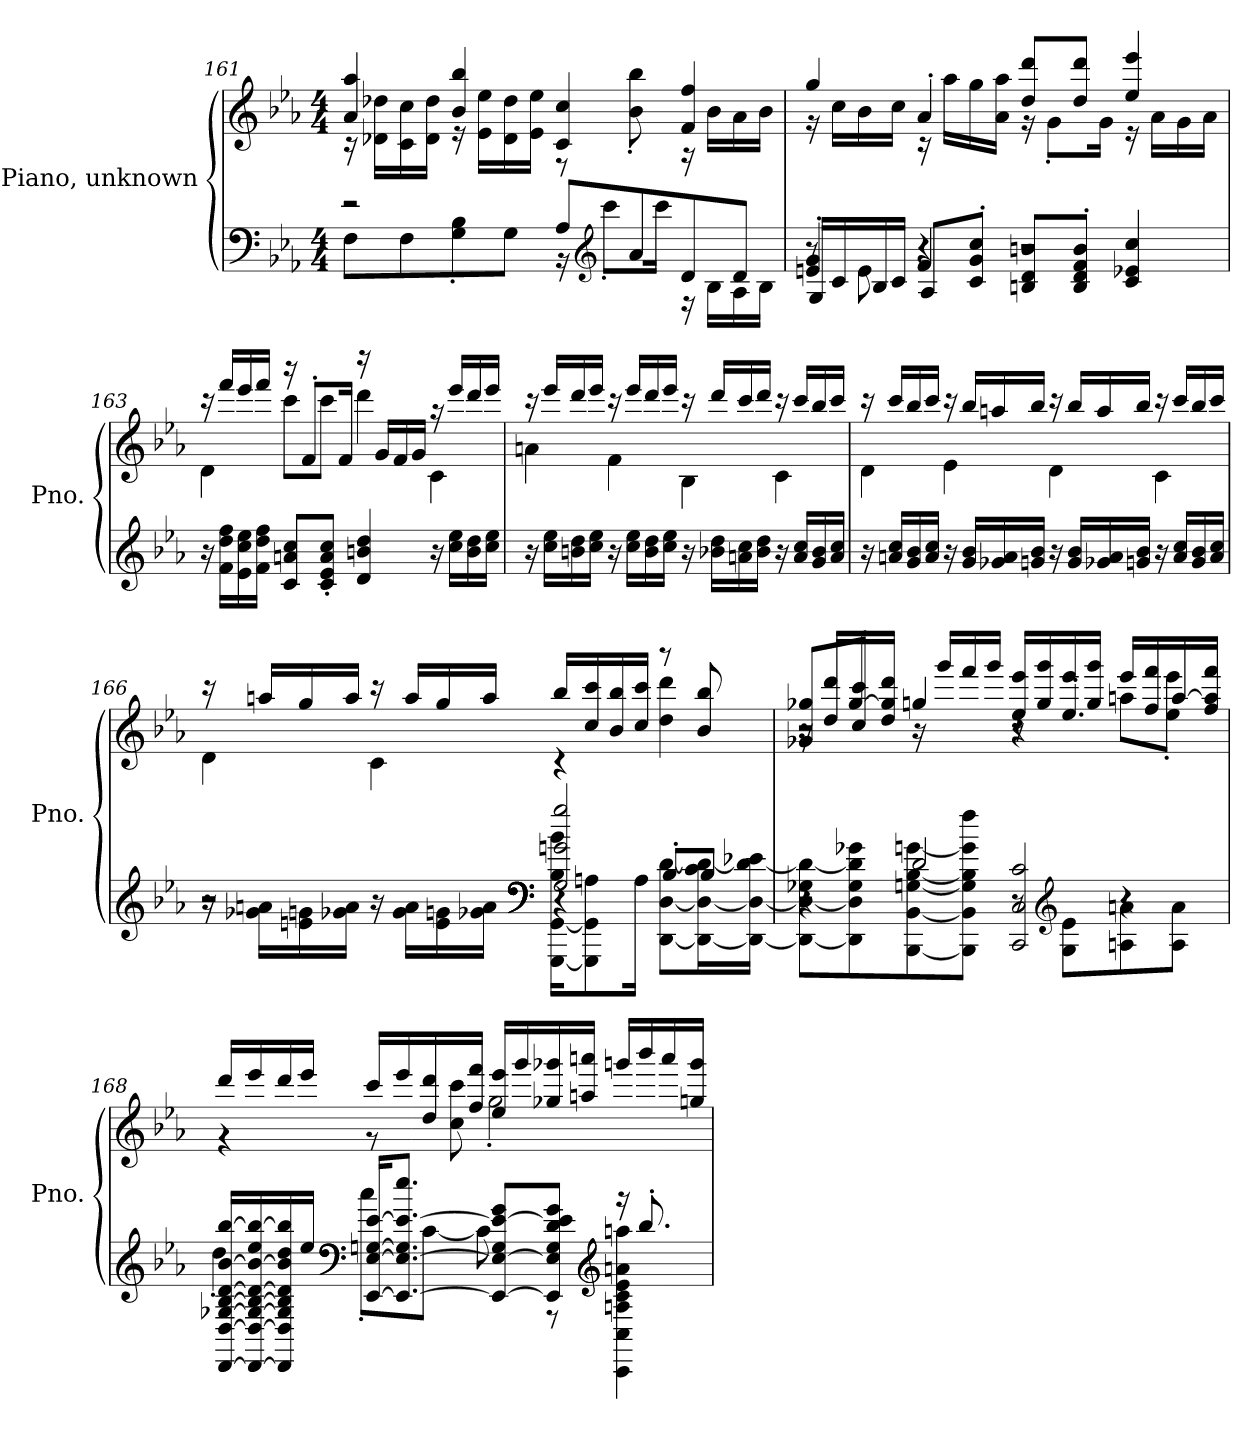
**kern	**kern
*part1	*part1
*staff2	*staff1
*I"Piano, unknown	*
*I'Pno.	*
!!LO:LB:g=z
*clefF4	*clefG2
*k[b-e-a-]	*k[b-e-a-]
*M4/4	*M4/4
=161	=161
*^	*^
2r	8F\L	4a-/ 4aa-/	16r
.	.	.	16d-X\ 16dd-X\LL
.	8F\	.	16c\ 16cc\
.	.	.	16d-\ 16dd-\JJ
.	8G\' 8B-\'	4b-/ 4bb-/	16r
.	.	.	16e-\ 16ee-\LL
.	8G\J	.	16d-\ 16dd-\
.	.	.	16e-\ 16ee-\JJ
8A-/L	16r	4c/ 4cc/	8r
*clefG2	*	*	*
.	8ccc'\L	.	.
8a-/	.	.	8b-\' 8bb-\'
.	16ccc\Jk	.	.
8d/	16r	4f/ 4ff/	16r
.	16B-\LL	.	16b-\LL
8d/J	16A-\	.	16a-\
.	16B-\JJ	.	16b-\JJ
=162	=162	=162	=162
*	*^	*	*
4en/' 4g/'	8r	16G/LL	4gg/	16r
.	.	16c/	.	16cc\LL
.	8e\	16B-/	.	16b-\
.	.	16c/JJ	.	16cc\JJ
4f/	4r	8A-/L	4a-'/	16r
.	.	.	.	16aa-\LL
.	.	8c/' 8g/' 8cc/'J	.	16gg\
.	.	.	.	16a-\ 16aa-\JJ
2r	2r	8Bn/ 8d/ 8bn/L	8dd/ 8ddd/L	16r
.	.	.	.	8g'\L
.	.	8B/' 8d/' 8f/' 8b/'J	8dd/ 8ddd/J	.
.	.	.	.	16g\Jk
.	.	4c/ 4e-X/ 4cc/	4ee-/ 4eee-/	16r
.	.	.	.	16a-\LL
.	.	.	.	16g\
.	.	.	.	16a-\JJ
*v	*v	*v	*	*
!!LO:LB:g=z	!!
=163	=163	=163
16r	16r	4d\
16f\ 16dd\ 16ff\LL	16fff/LL	.
16e-\ 16cc\ 16ee-\	16eee-/	.
16f\ 16dd\ 16ff\JJ	16fff/JJ	.
8c/ 8an/ 8cc/L	16r	8ccc\L
.	8f'/L	.
8c/' 8e-/' 8a/' 8cc/'J	.	8ccc\J
.	16f/Jk	.
4d/ 4bn/ 4dd/	16r	4ddd\
.	16g/LL	.
.	16f/	.
.	16g/JJ	.
16r	16r	4c\
16cc\ 16ee-\LL	16eee-/LL	.
16b\ 16dd\	16ddd/	.
16cc\ 16ee-\JJ	16eee-/JJ	.
=164	=164	=164
16r	16r	4an\
16cc\ 16ee-\LL	16eee-/LL	.
16bn\ 16dd\	16ddd/	.
16cc\ 16ee-\JJ	16eee-/JJ	.
16r	16r	4f\
16cc\ 16ee-\LL	16eee-/LL	.
16b\ 16dd\	16ddd/	.
16cc\ 16ee-\JJ	16eee-/JJ	.
16r	16r	4B-\
16b-X\ 16dd\LL	16ddd/LL	.
16an\ 16cc\	16ccc/	.
16b-\ 16dd\JJ	16ddd/JJ	.
16r	16r	4c\
16a/ 16cc/LL	16ccc/LL	.
16g/ 16b-/	16bb-/	.
16a/ 16cc/JJ	16ccc/JJ	.
!!LO:LB:g=z	!!
=165	=165	=165
16r	16r	4d\
16an/ 16cc/LL	16ccc/LL	.
16g/ 16b-/	16bb-/	.
16a/ 16cc/JJ	16ccc/JJ	.
16r	16r	4e-\
16g/ 16b-/LL	16bb-/LL	.
16g-X/ 16a/	16aan/	.
16gn/ 16b-/JJ	16bb-/JJ	.
16r	16r	4d\
16g/ 16b-/LL	16bb-/LL	.
16g-X/ 16a/	16aa/	.
16gn/ 16b-/JJ	16bb-/JJ	.
16r	16r	4c\
16a/ 16cc/LL	16ccc/LL	.
16g/ 16b-/	16bb-/	.
16a/ 16cc/JJ	16ccc/JJ	.
!!LO:LB:g=z	!!
=166	=166	=166
*^	*	*
*	*^	*	*
2r	16r	2r	16r	4d\
.	16g-X\ 16an\LL	.	16aan/LL	.
.	16en\ 16gn\	.	16gg/	.
.	16g-X\ 16a\JJ	.	16aa/JJ	.
.	16r	.	16r	4c\
.	16g-\ 16a\LL	.	16aa/LL	.
.	16e\ 16gn\	.	16gg/	.
.	16g-X\ 16a\JJ	.	16aa/JJ	.
*clefF4	*	*	*	*
2G/ 2gn/ 2gg/	[16GGG\ [16GG\ 16B-\ 16b-\KL	4r	16bb-/LL	4r
.	8GGG\] 8GG\] 8An\	.	16cc/ 16ccc/	.
.	.	.	16b-/ 16bb-/	.
.	16A\Jk	.	16cc/ 16ccc/JJ	.
.	[8DD\ [8D\ [8d\L	8B-'/L	8r	4dd\ 4ddd\
.	16DD\_ 16D\_ 16c\ 16d\_L	8B-/J	8b-/ 8bb-/	.
.	16DD\_ 16D\_ 16d\_ 16e-X\JJ	.	.	.
!!LO:PB:g=z
=167	=167	=167	=167	=167
*	*	*	*	*^
4r	8DD\_ 8D\_ 8G-X\ 8d\_L	2r	16r	2r	8g-X/ 8gg-X/L
.	.	.	16dd/ 16ddd/LL	.	.
.	8DD\] 8D\] 8G-\ 8d\] 8g-X\	.	[16gg-/	.	8cc/' 8ccc/'J
.	.	.	16dd/ 16gg-/] 16ddd/JJ	.	.
2d/	[8BBB-\ [8BB-\ [8Gn\ [8B-\ [8gn\	.	16r	.	4ggn/
.	.	.	16ggg/LL	.	.
.	8BBB-\] 8BB-\] 8G\] 8B-\] 8g\] 8ff\J	.	16fff/	.	.
.	.	.	16ggg/JJ	.	.
.	8r	2CC/ 2C/ 2c/	16ee-/ 16eee-/LL	4r	8r
.	.	.	16gg/ 16ggg/	.	.
*clefG2	*	*	*	*	*
.	8G\ 8e-\L	.	16eee-/	.	4.ee-'/
.	.	.	16gg/ 16ggg/JJ	.	.
4r	8An\ 8an\	.	16eee-/LL	8aan\L	.
.	.	.	16ff/ 16fff/	.	.
.	8A\ 8a\J	.	[16aa/	8ee-\' 8eee-\'J	.
.	.	.	16ff/ 16aa/] 16fff/JJ	.	.
*	*v	*v	*	*	*
*	*	*	*v	*v
!!LO:LB:g=z
=168	=168	=168	=168
[16DD/ [16D/ [16G-X/ [16B-/ [16d/ [16b-/ [16bb-/LL	4dd'\	16ddd/LL	4r
16DD/_ 16D/_ 16G-/_ 16B-/_ 16d/_ 16b-/_ 16ee-/ 16bb-/_	.	16eee-/	.
16DD/] 16D/] 16G-/] 16B-/] 16d/] 16b-/] 16dd/ 16bb-/]	.	16ddd/	.
16ee-/JJ	.	16eee-/JJ	.
*clefF4	*	*	*
[16EE-/ [16E-/ [16Gn/ [16e-/KL	8cc'\L	16ccc/LL	8r
8.EE-/_ 8.E-/_ 8.G/] 8.e-/_ 8.ee-/J	.	16eee-/	.
.	[8c\J	16dd/ 16ddd/	8cc\ 8ccc\
.	.	16ff/ 16fff/JJ	.
8EE-/_ 8E-/_ 8G/ 8e-/_ 8g/L	8c\]	16ee-/ 16eee-/LL	2gg'\
.	.	16ggg/	.
8EE-/] 8E-/] 8G/ 8d/ 8e-/] 8g/J	8r	16gg-X/ 16ggg-X/	.
.	.	16aan/ 16aaan/JJ	.
*clefG2	*	*	*
16r	4CC\ 4C\ 4An\ 4c\ 4e-\ 4an\ 4aan\	16gggn/LL	.
8.bb-'/	.	16bbb-/	.
.	.	16aaa/	.
.	.	16ggn/ 16ggg/JJ	.
*v	*v	*	*
*	*v	*v
=	=
*-	*-
